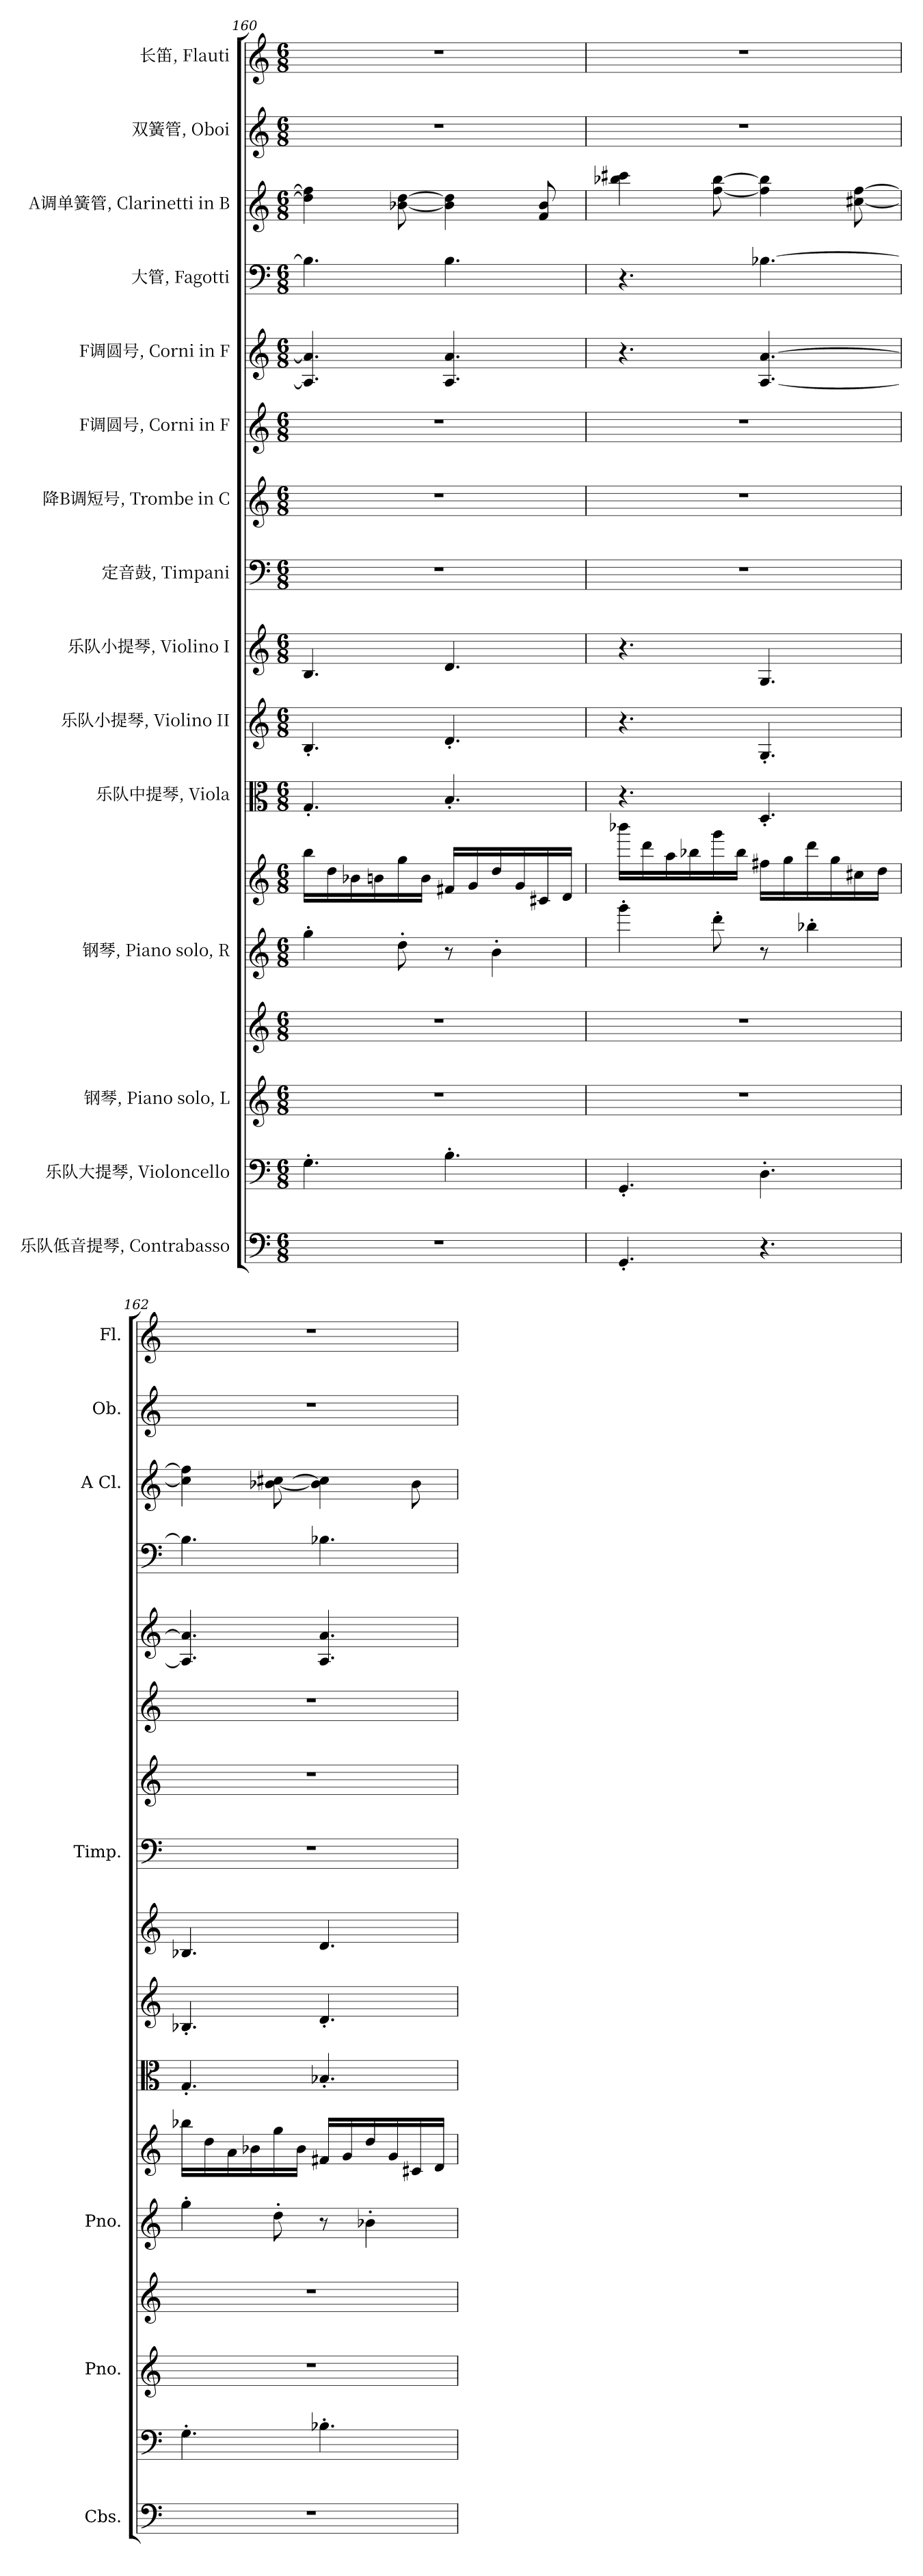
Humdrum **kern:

**kern	**kern	**kern	**kern	**kern	**kern	**kern	**kern	**kern	**kern	**kern	**kern	**kern	**kern	**kern	**kern	**kern
*part15	*part14	*part13	*part13	*part12	*part12	*part11	*part10	*part9	*part8	*part7	*part6	*part5	*part4	*part3	*part2	*part1
*staff17	*staff16	*staff15	*staff14	*staff13	*staff12	*staff11	*staff10	*staff9	*staff8	*staff7	*staff6	*staff5	*staff4	*staff3	*staff2	*staff1
*I"乐队低音提琴, Contrabasso	*I"乐队大提琴, Violoncello	*I"钢琴, Piano solo, L	*	*I"钢琴, Piano solo, R	*	*I"乐队中提琴, Viola	*I"乐队小提琴, Violino II	*I"乐队小提琴, Violino I	*I"定音鼓, Timpani	*I"降B调短号, Trombe in C	*I"F调圆号, Corni in F	*I"F调圆号, Corni in F	*I"大管, Fagotti	*I"A调单簧管, Clarinetti in B	*I"双簧管, Oboi	*I"长笛, Flauti
*I'Cbs.	*	*I'Pno.	*	*I'Pno.	*	*	*	*	*I'Timp.	*	*	*	*	*I'A Cl.	*I'Ob.	*I'Fl.
*clefF4	*clefF4	*clefG2	*clefG2	*clefG2	*clefG2	*clefC3	*clefG2	*clefG2	*clefF4	*clefG2	*clefG2	*clefG2	*clefF4	*clefG2	*clefG2	*clefG2
*ITrd7c12	*	*	*	*	*	*	*	*	*	*ITrd1c2	*ITrd4c7	*ITrd4c7	*	*ITrd2c3	*	*
*k[]	*k[]	*k[]	*k[]	*k[]	*k[]	*k[]	*k[]	*k[]	*k[]	*k[b-e-]	*k[b-]	*k[b-]	*k[]	*k[f#c#g#]	*k[]	*k[]
*M6/8	*M6/8	*M6/8	*M6/8	*M6/8	*M6/8	*M6/8	*M6/8	*M6/8	*M6/8	*M6/8	*M6/8	*M6/8	*M6/8	*M6/8	*M6/8	*M6/8
*MM149	*MM149	*MM149	*MM149	*MM149	*MM149	*MM149	*MM149	*MM149	*MM149	*MM149	*MM149	*MM149	*MM149	*MM149	*MM149	*MM149
=160	=160	=160	=160	=160	=160	=160	=160	=160	=160	=160	=160	=160	=160	=160	=160	=160
2.r	4.G'\	2.r	2.r	4gg'\	16bb\LL	4.G'/	4.B'/	4.B/	2.r	2.r	2.r	4.D/] 4.d/]	4.B\]	4b\] 4dd\]	2.r	2.r
.	.	.	.	.	16dd\	.	.	.	.	.	.	.	.	.	.	.
.	.	.	.	.	16b-X\	.	.	.	.	.	.	.	.	.	.	.
.	.	.	.	.	16bn\	.	.	.	.	.	.	.	.	.	.	.
.	.	.	.	8dd'\	16gg\	.	.	.	.	.	.	.	.	[8gn\ [8b\	.	.
.	.	.	.	.	16b\JJ	.	.	.	.	.	.	.	.	.	.	.
.	4.B'\	.	.	8r	16f#X/LL	4.B'/	4.d'/	4.d/	.	.	.	4.D/ 4.d/	4.B\	4g\] 4b\]	.	.
.	.	.	.	.	16g/	.	.	.	.	.	.	.	.	.	.	.
.	.	.	.	4b'\	16dd/	.	.	.	.	.	.	.	.	.	.	.
.	.	.	.	.	16g/	.	.	.	.	.	.	.	.	.	.	.
.	.	.	.	.	16c#X/	.	.	.	.	.	.	.	.	8d/ 8g/	.	.
.	.	.	.	.	16d/JJ	.	.	.	.	.	.	.	.	.	.	.
!!LO:PB:g=z
=161	=161	=161	=161	=161	=161	=161	=161	=161	=161	=161	=161	=161	=161	=161	=161	=161
*	*	*	*	*	*	*	*	*	*	*	*	*	*	*	*	*MM142
4.GGG'/	4.GG'/	2.r	2.r	4ggg'\	16bbb-X\LL	4.r	4.r	4.r	2.r	2.r	2.r	4.r	4.r	4ggn\ 4aa#X\	2.r	2.r
.	.	.	.	.	16ddd\	.	.	.	.	.	.	.	.	.	.	.
.	.	.	.	.	16aa\	.	.	.	.	.	.	.	.	.	.	.
.	.	.	.	.	16bb-X\	.	.	.	.	.	.	.	.	.	.	.
.	.	.	.	8ddd'\	16ggg\	.	.	.	.	.	.	.	.	[8dd\ [8gg\	.	.
.	.	.	.	.	16bb-\JJ	.	.	.	.	.	.	.	.	.	.	.
4.r	4.D'\	.	.	8r	16ff#X\LL	4.D'/	4.G'/	4.G/	.	.	.	[4.D/ [4.d/	[4.B-X\	4dd\] 4gg\]	.	.
.	.	.	.	.	16gg\	.	.	.	.	.	.	.	.	.	.	.
.	.	.	.	4bb-X'\	16ddd\	.	.	.	.	.	.	.	.	.	.	.
.	.	.	.	.	16gg\	.	.	.	.	.	.	.	.	.	.	.
.	.	.	.	.	16cc#X\	.	.	.	.	.	.	.	.	[8a#X\ [8dd\	.	.
.	.	.	.	.	16dd\JJ	.	.	.	.	.	.	.	.	.	.	.
=162	=162	=162	=162	=162	=162	=162	=162	=162	=162	=162	=162	=162	=162	=162	=162	=162
*	*	*	*	*	*	*	*	*	*	*	*	*	*	*	*	*MM142
2.r	4.G'\	2.r	2.r	4gg'\	16bb-X\LL	4.G'/	4.B-X'/	4.B-X/	2.r	2.r	2.r	4.D/] 4.d/]	4.B-\]	4a#\] 4dd\]	2.r	2.r
.	.	.	.	.	16dd\	.	.	.	.	.	.	.	.	.	.	.
.	.	.	.	.	16a\	.	.	.	.	.	.	.	.	.	.	.
.	.	.	.	.	16b-X\	.	.	.	.	.	.	.	.	.	.	.
.	.	.	.	8dd'\	16gg\	.	.	.	.	.	.	.	.	[8gn\ [8a#X\	.	.
.	.	.	.	.	16b-\JJ	.	.	.	.	.	.	.	.	.	.	.
.	4.B-X'\	.	.	8r	16f#X/LL	4.B-X'/	4.d'/	4.d/	.	.	.	4.D/ 4.d/	4.B-X\	4g\] 4a#\]	.	.
.	.	.	.	.	16g/	.	.	.	.	.	.	.	.	.	.	.
.	.	.	.	4b-X'\	16dd/	.	.	.	.	.	.	.	.	.	.	.
.	.	.	.	.	16g/	.	.	.	.	.	.	.	.	.	.	.
.	.	.	.	.	16c#X/	.	.	.	.	.	.	.	.	8g\	.	.
.	.	.	.	.	16d/JJ	.	.	.	.	.	.	.	.	.	.	.
=	=	=	=	=	=	=	=	=	=	=	=	=	=	=	=	=
*-	*-	*-	*-	*-	*-	*-	*-	*-	*-	*-	*-	*-	*-	*-	*-	*-
